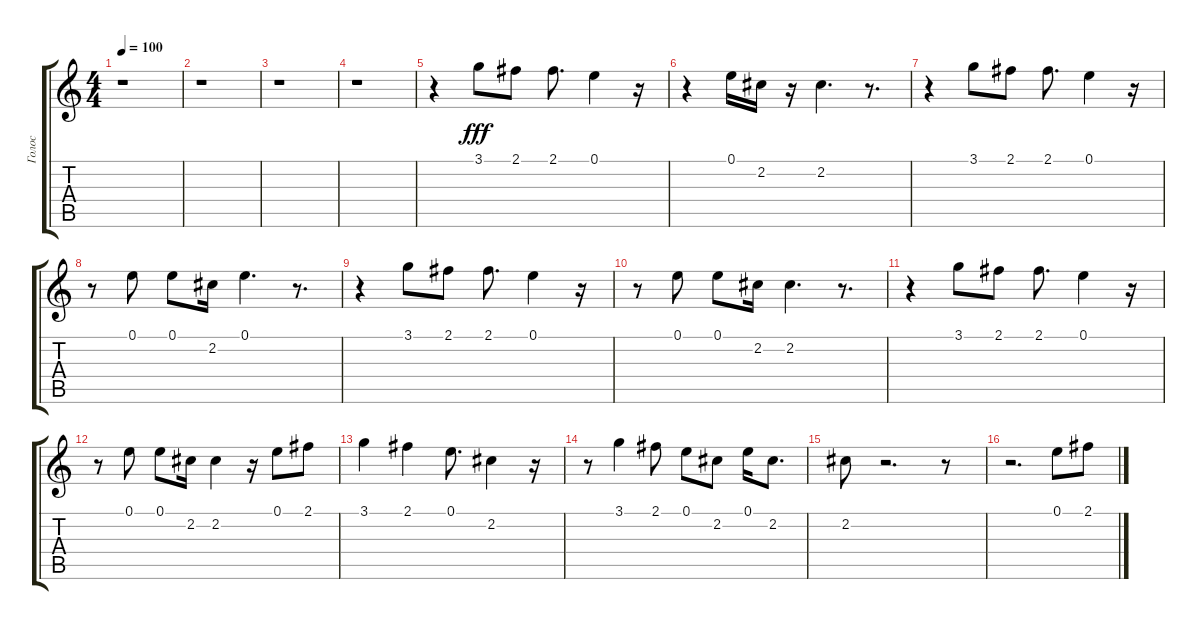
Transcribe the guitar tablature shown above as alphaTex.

\track ("Голос" "Голос") {instrument acousticguitarsteel}
\staff {score tabs}
\tuning (E4 B3 G3 D3 A2 E2) {hide}
\ts (4 4)
\tempo 100
\clef g2
\ks c
r.1{dy fff instrument acousticguitarsteel} |
r.1 |
r.1 |
r.1 |
r.4 3.1.8 2.1.8 2.1.8{d} 0.1.4 r.16 |
r.4 0.1.16 2.2.16 r.16 2.2.4{d} r.8{d} |
r.4 3.1.8 2.1.8 2.1.8{d} 0.1.4 r.16 |
r.8 0.1.8 0.1.8 2.2.16 0.1.4{d} r.8{d} |
r.4 3.1.8 2.1.8 2.1.8{d} 0.1.4 r.16 |
r.8 0.1.8 0.1.8 2.2.16 2.2.4{d} r.8{d} |
r.4 3.1.8 2.1.8 2.1.8{d} 0.1.4 r.16 |
r.8 0.1.8 0.1.8 2.2.16 2.2.4 r.16 0.1.8 2.1.8 |
3.1.4 2.1.4 0.1.8{d} 2.2.4 r.16 |
r.8 3.1.4 2.1.8 0.1.8 2.2.8 0.1.16 2.2.8{d} |
2.2.8 r.2{d} r.8 |
r.2{d} 0.1.8 2.1.8
